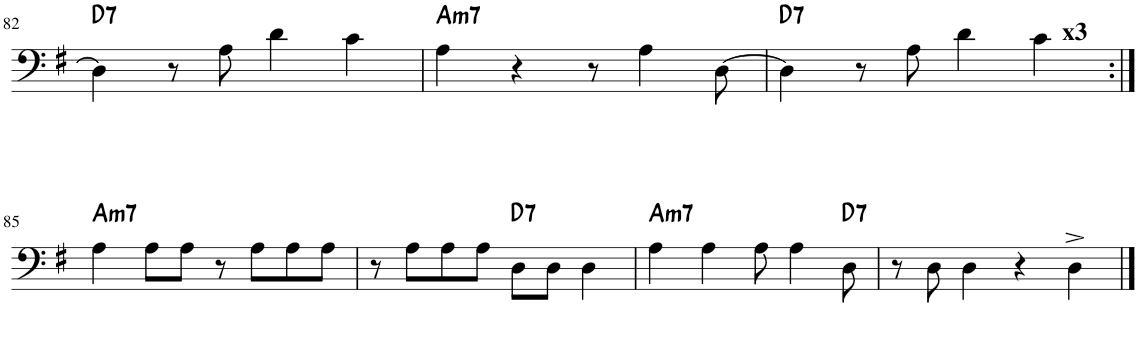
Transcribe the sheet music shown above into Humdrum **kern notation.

**kern	**harte
*part1	*part1
*staff1	*
*I"Akustinen basso	*
*I'Basso	*
!!LO:PB:g=z
*clefF4	*
*Trd7c12	*
*k[f#]	*
=82	=82
!	!LO:H:kt=7
4D\]	D:7
8r	.
8A\	.
4d\	.
4c\	.
=83	=83
!	!LO:H:kt=m7
4A\	A:min7
4r	.
8r	.
4A\	.
[8D\	.
=84	=84
!	!LO:H:kt=7
4D\]	D:7
8r	.
8A\	.
4d\	.
!LO:TX:a:B:t=x3	!
4c\	.
!!LO:LB:g=z
=85:|!	=85:|!
!	!LO:H:kt=m7
4A\	A:min7
8A\L	.
8A\J	.
8r	.
8A\L	.
8A\	.
8A\J	.
=86	=86
8r	.
8A\L	.
8A\	.
8A\J	.
!	!LO:H:kt=7
8D\L	D:7
8D\J	.
4D\	.
=87	=87
!	!LO:H:kt=m7
4A\	A:min7
4A\	.
8A\	.
4A\	.
!	!LO:H:kt=7
8D\	D:7
=88	=88
8r	.
8D\	.
4D\	.
4r	.
4D^\	.
==	==
*-	*-
